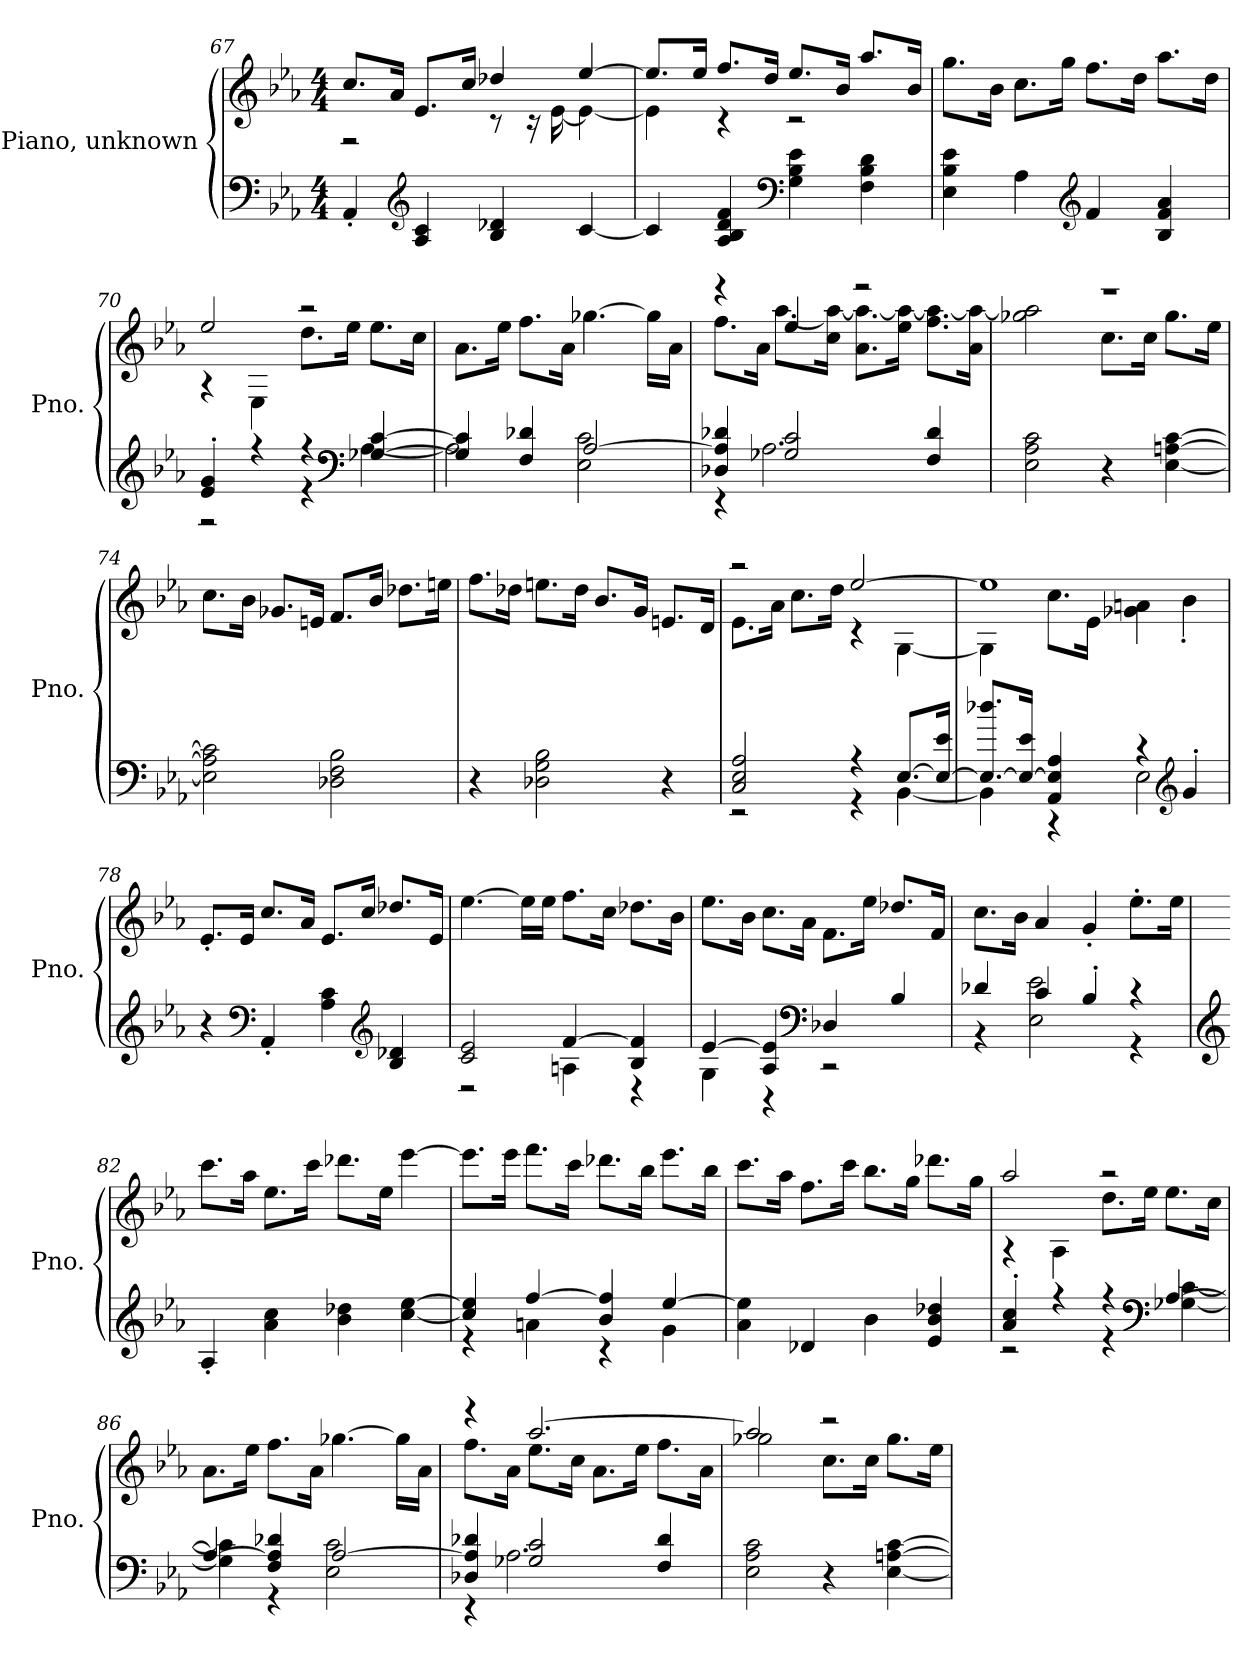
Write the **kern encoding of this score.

**kern	**kern
*part1	*part1
*staff2	*staff1
*I"Piano, unknown	*
*I'Pno.	*
*clefF4	*clefG2
*k[b-e-a-]	*k[b-e-a-]
*M4/4	*M4/4
=67	=67
*	*^
4AA-'/	8.cc/L	2r
.	16a-/Jk	.
*clefG2	*	*
4A-/ 4c/	8.e-/L	.
.	16cc/Jk	.
4B-/ 4d-X/	4dd-X/	8r
.	.	16r
.	.	[16e-\
[4c/	[4ee-/	4e-\_
=68	=68	=68
4c/]	8.ee-/L]	4e-\]
.	16ee-/Jk	.
4A-/ 4B-/ 4d/ 4f/	8.ff/L	4r
.	16dd/Jk	.
*clefF4	*	*
4G\ 4B-\ 4e-\	8.ee-/L	2r
.	16b-/Jk	.
4F\ 4B-\ 4d\	8.aa-/L	.
.	16b-/Jk	.
*	*v	*v
!!LO:LB:g=z
=69	=69
4E-\ 4B-\ 4e-\	8.gg\L
.	16b-\Jk
4A-\	8.cc\L
.	16gg\Jk
*clefG2	*
4f/	8.ff\L
.	16dd\Jk
4B-/ 4f/ 4a-/	8.aa-\L
.	16dd\Jk
=70	=70
*^	*^
4e-/' 4g/'	2r	2ee-/	4r
4r	.	.	4E-\
4r	4r	2r	8.dd\L
.	.	.	16ee-\Jk
*clefF4	*	*	*
[4G-X/ [4c/	[4A-\	.	8.ee-\L
.	.	.	16cc\Jk
*	*	*v	*v
=71	=71	=71
4G-/] 4c/]	2A-\]	8.a-\L
.	.	16ee-\Jk
4F/ 4d-X/	.	8.ff\L
.	.	16a-\Jk
[2A-/	2E-\ 2c\	[4.gg-X\
.	.	16gg-\LL]
.	.	16a-\JJ
=72	=72	=72
*	*	*^
4D-X/ 4A-/] 4d-X/	4r	4r	8.ff\L
.	.	.	16a-\Jk
2G-X/ 2c/	2.A-\	4ee-/	[8.aa-\L
.	.	.	16cc\ 16aa-\_Jk
.	.	2r	8.a-\ 8.aa-\_L
.	.	.	16ee-\ 16aa-\_Jk
4F/ 4d-/	.	.	8.ff\ 8.aa-\_L
.	.	.	16a-\ 16aa-\_Jk
*v	*v	*	*
!!LO:LB:g=z	!!
=73	=73	=73
2E-\ 2A-\ 2c\	1r	2gg-X\ 2aa-\]
4r	.	8.cc\L
.	.	16cc\Jk
[4E-\ [4An\ [4c\	.	8.gg-\L
.	.	16ee-\Jk
*	*v	*v
=74	=74
2E-\] 2A\] 2c\]	8.cc\L
.	16b-\Jk
.	8.g-X/L
.	16en/Jk
2D-X\ 2F\ 2B-\	8.f/L
.	16b-/Jk
.	8.dd-X\L
.	16een\Jk
=75	=75
4r	8.ff\L
.	16dd-X\Jk
2D-X\ 2G\ 2B-\	8.een\L
.	16dd-\Jk
.	8.b-/L
.	16g/Jk
4r	8.en/L
.	16d/Jk
=76	=76
*^	*^
2C/ 2E-/ 2A-/	2r	2r	8.e-\L
.	.	.	16a-\Jk
.	.	.	8.cc\L
.	.	.	16dd\Jk
4r	4r	[2ee-/	4r
[8.E-/L	[4BB-\	.	[4G\
16E-/_ 16e-/Jk	.	.	.
!!LO:PB:g=z	!!
=77	=77	=77	=77
8.E-/_ 8.dd-X/L	4BB-\]	1ee-]	4G\]
16E-/_ 16e-/Jk	.	.	.
4AA-/ 4E-/] 4A-/	4r	.	8.cc\L
.	.	.	16e-\Jk
4r	2E-\	.	4g-X\ 4an\
*clefG2	*	*	*
4g'/	.	.	4b-'\
*v	*v	*	*
*	*v	*v
=78	=78
4r	8.e-'/L
.	16e-/Jk
*clefF4	*
4AA-'/	8.cc/L
.	16a-/Jk
4A-\ 4c\	8.e-/L
.	16cc/Jk
*clefG2	*
4B-/ 4d-X/	8.dd-X/L
.	16e-/Jk
=79	=79
*^	*
2c/ 2e-/	2r	[4.ee-\
.	.	16ee-\LL]
.	.	16ee-\JJ
[4f/	4An\	8.ff\L
.	.	16cc\Jk
4B-/ 4f/]	4r	8.dd-X\L
.	.	16b-\Jk
!!LO:LB:g=z
=80	=80	=80
[4e-/	4G\	8.ee-\L
.	.	16b-\Jk
4A-/ 4e-/]	4r	8.cc\L
.	.	16a-\Jk
*clefF4	*	*
4D-X/	2r	8.f\L
.	.	16ee-\Jk
4B-/	.	8.dd-X/L
.	.	16f/Jk
=81	=81	=81
4d-X/	4r	8.cc\L
.	.	16b-\Jk
4c/	2E-\ 2e-\	4a-/
4B-'/	.	4g'/
4r	4r	8.ee-'\L
.	.	16ee-\Jk
*v	*v	*
=82	=82
*clefG2	*
4A-'/	8.ccc\L
.	16aa-\Jk
4a-\ 4cc\	8.ee-\L
.	16ccc\Jk
4b-\ 4dd-X\	8.ddd-X\L
.	16ee-\Jk
[4cc\ [4ee-\	[4eee-\
!!LO:LB:g=z
=83	=83
*^	*
4cc/] 4ee-/]	4r	8.eee-\L]
.	.	16eee-\Jk
[4ff/	4an\	8.fff\L
.	.	16ccc\Jk
4b-/ 4ff/]	4r	8.ddd-X\L
.	.	16bb-\Jk
[4ee-/	4g\	8.eee-\L
.	.	16bb-\Jk
*v	*v	*
=84	=84
4a-\ 4ee-\]	8.ccc\L
.	16aa-\Jk
4d-X/	8.ff\L
.	16ccc\Jk
4b-\	8.bb-\L
.	16gg\Jk
4e-/ 4b-/ 4dd-X/	8.ddd-X\L
.	16gg\Jk
=85	=85
*^	*^
4a-/' 4cc/'	2r	2aa-/	4r
4r	.	.	4A-\
4r	4r	2r	8.dd\L
.	.	.	16ee-\Jk
*clefF4	*	*	*
[4A-/	[4G-X\ [4c\	.	8.ee-\L
.	.	.	16cc\Jk
*	*	*v	*v
!!LO:LB:g=z
=86	=86	=86
4A-/_	4G-\] 4c\]	8.a-\L
.	.	16ee-\Jk
4F/ 4A-/] 4d-X/	4r	8.ff\L
.	.	16a-\Jk
[2A-/	2E-\ 2c\	[4.gg-X\
.	.	16gg-\LL]
.	.	16a-\JJ
=87	=87	=87
*	*	*^
4D-X/ 4A-/] 4d-X/	4r	4r	8.ff\L
.	.	.	16a-\Jk
2G-X/ 2c/	2.A-\	[2.aa-/	8.ee-\L
.	.	.	16cc\Jk
.	.	.	8.a-\L
.	.	.	16ee-\Jk
4F/ 4d-/	.	.	8.ff\L
.	.	.	16a-\Jk
*v	*v	*	*
=88	=88	=88
2E-\ 2A-\ 2c\	2aa-/]	2gg-X\
4r	2r	8.cc\L
.	.	16cc\Jk
[4E-\ [4An\ [4c\	.	8.gg-\L
.	.	16ee-\Jk
*	*v	*v
=	=
*-	*-
